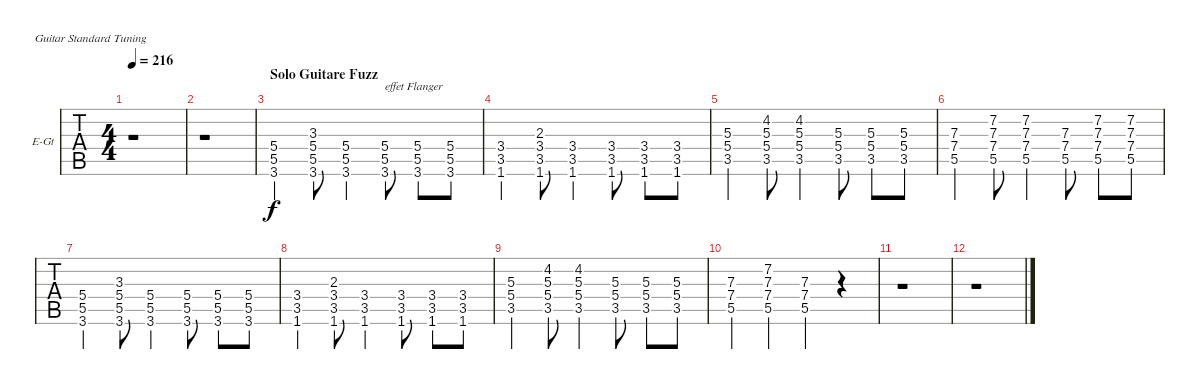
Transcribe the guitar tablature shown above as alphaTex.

\bracketExtendMode groupsimilarinstruments
\firstSystemTrackNameOrientation horizontal
\otherSystemsTrackNameOrientation horizontal
\chordDiagramsInScore
\track ("Guitare Flanger" "E-Gt") {solo instrument distortionguitar}
\staff {tabs}
\tuning (E4 B3 G3 D3 A2 E2)
\ts (4 4)
\tempo 216
\clef g2
\ks c
r.1{dy f} |
r.1 |
\section ("" "Solo Guitare Fuzz")
(5.4 5.5 3.6).4 (3.3 5.4 5.5 3.6).8 (5.4 5.5 3.6).4 (5.4 5.5 3.6).8{txt "effet Flanger"} (5.4 5.5 3.6).8 (5.4 5.5 3.6).8 |
(3.4 3.5 1.6).4 (2.3 3.4 3.5 1.6).8 (3.4 3.5 1.6).4 (3.4 3.5 1.6).8 (3.4 3.5 1.6).8 (3.4 3.5 1.6).8 |
(5.3 5.4 3.5).4 (4.2 5.3 5.4 3.5).8 (4.2 5.3 5.4 3.5).4 (5.3 5.4 3.5).8 (5.3 5.4 3.5).8 (5.3 5.4 3.5).8 |
(7.3 7.4 5.5).4 (7.2 7.3 7.4 5.5).8 (7.2 7.3 7.4 5.5).4 (7.3 7.4 5.5).8 (7.2 7.3 7.4 5.5).8 (7.2 7.3 7.4 5.5).8 |
(5.4 5.5 3.6).4 (3.3 5.4 5.5 3.6).8 (5.4 5.5 3.6).4 (5.4 5.5 3.6).8 (5.4 5.5 3.6).8 (5.4 5.5 3.6).8 |
(3.4 3.5 1.6).4 (2.3 3.4 3.5 1.6).8 (3.4 3.5 1.6).4 (3.4 3.5 1.6).8 (3.4 3.5 1.6).8 (3.4 3.5 1.6).8 |
(5.3 5.4 3.5).4 (4.2 5.3 5.4 3.5).8 (4.2 5.3 5.4 3.5).4 (5.3 5.4 3.5).8 (5.3 5.4 3.5).8 (5.3 5.4 3.5).8 |
(7.3 7.4 5.5).4 (7.2 7.3 7.4 5.5).4 (7.3 7.4 5.5).4 r.4 |
r.1 |
r.1
